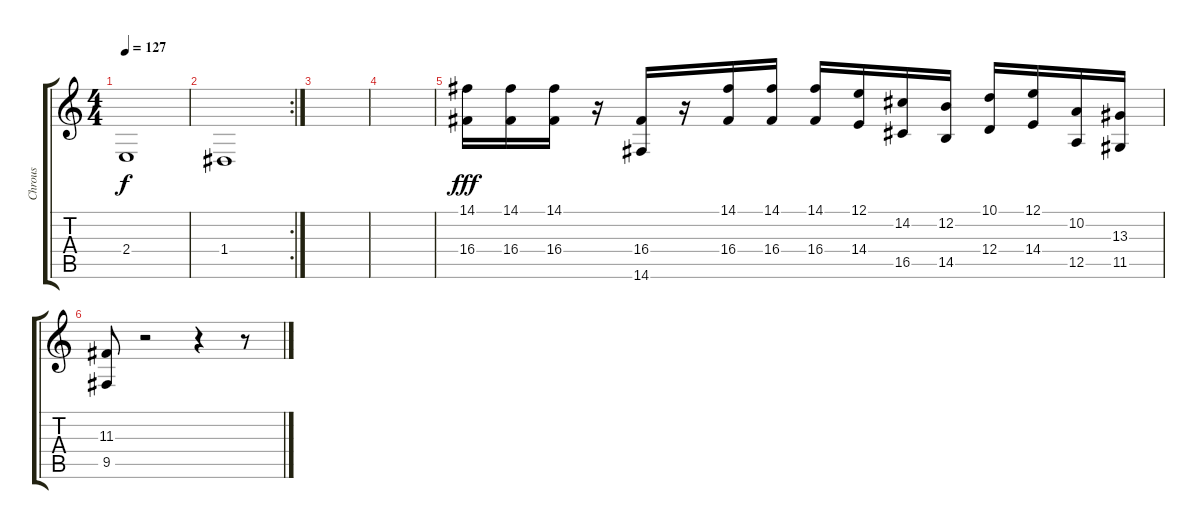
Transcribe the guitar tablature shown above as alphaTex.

\track ("Chrous" "Chrous") {instrument choiraahs}
\staff {score tabs}
\tuning (E4 B3 G3 D3 A2 E2) {hide}
\ts (4 4)
\tempo 127
\clef g2
\ks c
2.4.1{dy f} |
\rc 2
1.4.1 |
|
|
(14.1 16.4).16{dy fff} (14.1 16.4).16 (14.1 16.4).16 r.16 (16.4 14.6).16 r.16 (14.1 16.4).16 (14.1 16.4).16 (14.1 16.4).16 (12.1 14.4).16 (14.2 16.5).16 (12.2 14.5).16 (10.1 12.4).16 (12.1 14.4).16 (10.2 12.5).16 (13.3 11.5).16 |
(11.3 9.5).8 r.2 r.4 r.8
